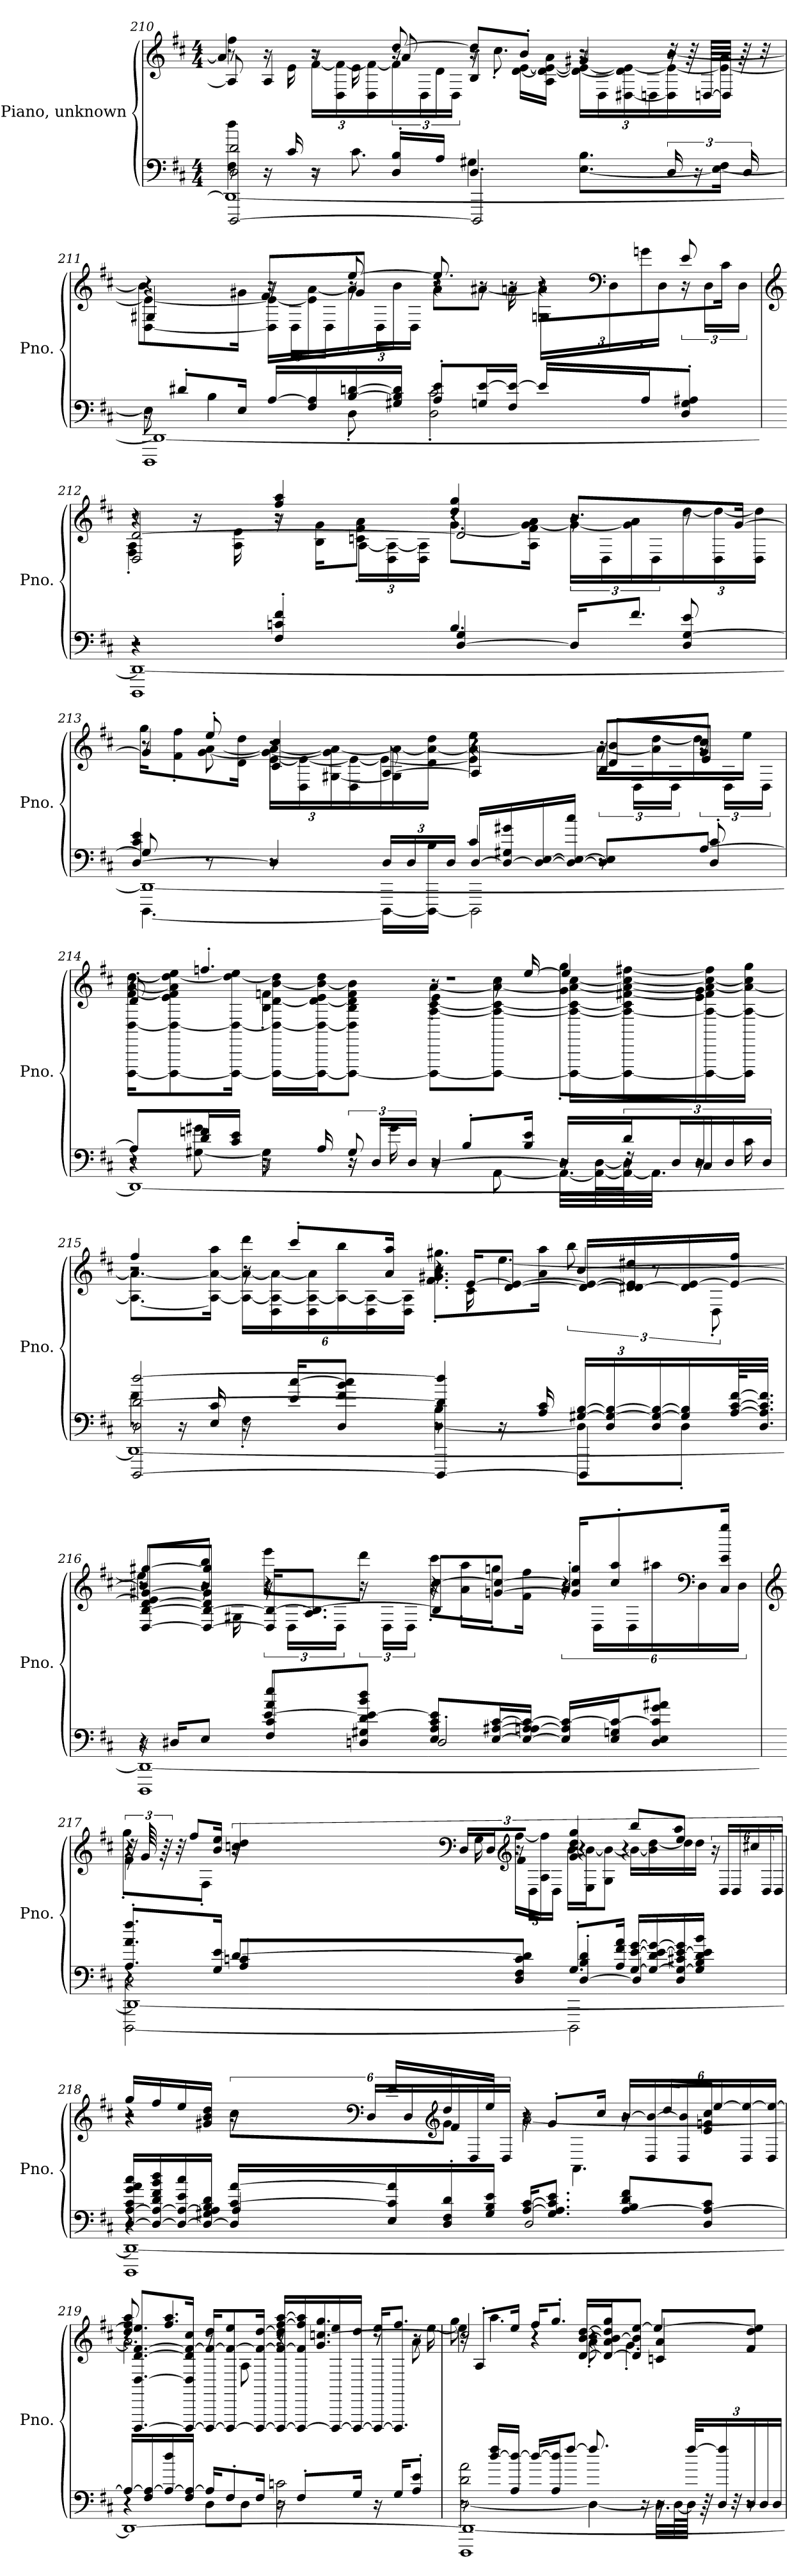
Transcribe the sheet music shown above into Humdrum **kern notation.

**kern	**kern
*part1	*part1
*staff2	*staff1
*I"Piano, unknown	*
*I'Pno.	*
!!LO:LB:g=z
*clefF4	*clefG2
*k[f#c#]	*k[f#c#]
*M4/4	*M4/4
=210	=210
*^	*^
*	*^	*	*^
*	*	*^	*	*	*^
8r	4F#\ 4dd\	[2DDD/ 2D/ 2d/	1DD_	8A/]	8r	4a/]	4ff#\
16r	.	.	.	4A/	16r	.	.
16c#/	.	.	.	.	16e\	.	.
*	*	*	*	*	*	*	*Xbrackettup
8r	16r	.	.	.	16r	8r	[24f#\LL
.	.	.	.	.	.	.	24D\ 24f#\_
.	8.c#\	.	.	.	16e\	.	.
.	.	.	.	.	.	.	24D\ 24f#\_
*	*	*	*	*	*brackettup	*	*
16D/' 16B/'LL	.	.	.	[8dd/	24r	8a/	16f#\]
.	.	.	.	.	24D\LL	.	.
16A/JJ	.	.	.	.	.	.	16d\JJ
.	.	.	.	.	24D\JJ	.	.
4.D/	4G#X\	2DDD/]	.	8dd/L]	8r	4B'/	16r
.	.	.	.	.	.	.	8.cc#'\
.	.	.	.	8b'/J	[16d\ [16e\LL	.	.
.	.	.	.	.	16A\ 16d\_ 16e\_ 16a\JJ	.	.
.	[8.E\ 8.B\L	.	.	4g#X/	16d\_ 16e\_LL	8r	24r
.	.	.	.	.	.	.	24D\LL
.	.	.	.	.	[16D#X\ 16d\] 16e\_	.	.
.	.	.	.	.	.	.	24Dn\J
24D/	.	.	.	.	16D#\] 16e\_	32r	[8b\J
.	.	.	.	.	.	64r	.
24r	.	.	.	.	.	.	.
.	.	.	.	.	.	[64Dn/LLLL	.
.	16E\_ 16F#\Jk	.	.	.	16e\_ 16a\JJ	64D/JJJJ]	.
.	.	.	.	.	.	64r	.
24D/	.	.	.	.	.	.	.
.	.	.	.	.	.	32r	.
!!LO:PB:g=z	!!	!!	!!
=211	=211	=211	=211	=211	=211	=211	=211
16r	8E\]	1DDD	1DD_	4r	[4D\ 4e\_	4G#X/	8.b\L]
8d#X'/L	.	.	.	.	.	.	.
.	4B\	.	.	.	.	.	.
16E/Jk	.	.	.	.	.	.	16g#X\Jk
[16A/LL	.	.	.	8r	16D\] 16e\_LL	8f#/L	24r
.	.	.	.	.	.	.	24D\LL
16F#/ 16A/]	.	.	.	.	16e\] [16a\	.	.
.	.	.	.	.	.	.	24D\JJ
[16B/ [16dn/	8D'\	.	.	[8ee/	16a\]	8g#/J	24r
.	.	.	.	.	.	.	24D\LL
16G#X/ 16B/] 16d/]JJ	.	.	.	.	16b\JJ	.	.
.	.	.	.	.	.	.	24D\JJ
8A/' 8e/'L	2D\' 2c#\'	.	.	8.ee/]	8a\L	4r	8r
16Gn/ [16e/L	.	.	.	.	[8a#X\J	.	16r
16F#/ 16e/_JJ	.	.	.	16r	.	.	16an\
*	*	*	*	*	*	*	*Xbrackettup
16e/LL]	.	.	.	4r	16a#\KL]	8r	24Gn\LL
*	*	*	*	*clefF4	*	*	*
.	.	.	.	.	.	.	24D\
16A/J	.	.	.	.	8gn'\	.	.
.	.	.	.	.	.	.	24D\JJ
*	*	*	*	*	*	*	*brackettup
8D/' 8G/' 8A#X/'J	.	.	.	.	.	8e/	24r
.	.	.	.	.	.	.	24D\LL
.	.	.	.	.	16c#\Jk	.	.
.	.	.	.	.	.	.	24D\JJ
!!LO:LB:g=z	!!	!!	!!
=212	=212	=212	=212	=212	=212	=212	=212
*	*	*	*	*clefG2	*	*	*
4r	1DDD	2r	1DD_	4r	8r	2D/ [2d/	4F#\' 4A\'
.	.	.	.	.	16r	.	.
.	.	.	.	.	16A\ 16e\	.	.
4F#/' 4cn/' 4f#/'	.	.	.	4ff#/ 4aa/	16r	.	8r
.	.	.	.	.	16B\ 16g\KL	.	.
*	*	*	*	*	*	*	*Xbrackettup
.	.	.	.	.	8cn\' 8f#\' 8a\'J	.	[24A\LL
.	.	.	.	.	.	.	24D\ 24A\_
.	.	.	.	.	.	.	24D\ 24A\]JJ
4.B/	.	[4D/ 4G/	.	4dd/ 4gg/	[8.g\L	2d/]	4r
.	.	.	.	.	16A\ 16f#\ 16g\_ 16a\Jk	.	.
*	*	*	*	*	*	*	*brackettup
.	.	16D/KL]	.	8.b/L	16g\LL_	.	24r
.	.	.	.	.	.	.	24D\LL
.	.	8.f#/J	.	.	16g\] 16a\	.	.
.	.	.	.	.	.	.	24D\JJ
*	*	*	*	*	*Xbrackettup	*	*
8D/ [8G/ 8e/	.	.	.	.	[24dd\	.	8r
.	.	.	.	.	24D\ 24dd\_	.	.
.	.	.	.	[16g/Jk	.	.	.
.	.	.	.	.	24D\ 24dd\]JJ	.	.
!!LO:LB:g=z	!!	!!	!!
=213	=213	=213	=213	=213	=213	=213	=213
8G/]	[4.DDD\	[4D/ 4c#/ 4e/	1DD_	4g/]	8r	8r	16gg\KL
.	.	.	.	.	.	.	8f#\' 8ff#\'
8r	.	.	.	.	[8g\ [8a\	8ee'/	.
.	.	.	.	.	.	.	16d\ 16dd\Jk
8r	.	4D/]	.	8r	16g\_ 16a\_LL	4c#/ 4cc#/	[24e\LL
.	.	.	.	.	.	.	24D\ 24e\_
.	.	.	.	.	[16G#X\ 16g\] 16a\_	.	.
.	.	.	.	.	.	.	24D\ 24e\_J
*Xbrackettup	*	*	*	*	*	*	*
24D/LL	16DDD\LL_	.	.	[8A/	16G#\] 16a\_	.	8e\J_
24D/	.	.	.	.	.	.	.
.	16DDD\_ 16B\JJ	.	.	.	16d\ 16a\_ 16dd\JJ	.	.
24D/JJ	.	.	.	.	.	.	.
[16D/LL	2DDD\]	4c#/	.	4A/]	4a\_ 4ee\	4r	4e\]
16D/_ 16G#X/ 16g#X/	.	.	.	.	.	.	.
16D/_ [16E/	.	.	.	.	.	.	.
16D/_ 16E/_ 16cc#/JJ	.	.	.	.	.	.	.
*	*	*	*	*	*	*	*brackettup
8D/] 8E/]L	.	8r	.	8B/L	16a\LL_	8d/ 8b/L	24r
.	.	.	.	.	.	.	24D\LL
.	.	.	.	.	16a\] [16dd\	.	.
.	.	.	.	.	.	.	24D\JJ
[8A/J	.	8D/' 8c#/'	.	8g/ 8cc#/J	16dd\]	8e/J	24r
.	.	.	.	.	.	.	24D\LL
.	.	.	.	.	16ee\JJ	.	.
.	.	.	.	.	.	.	24D\JJ
!!LO:LB:g=z	!!	!!	!!
=214	=214	=214	=214	=214	=214	=214	=214
8A/L]	8r	4r	1DD_	1r	4r	8d'/	[16DDD\ [16D\ [16f#\ [16a\ [16dd\KL
.	.	.	.	.	.	.	8DDD\_ 8D\_ 8e\ 8f#\] 8a\] 8dd\_ 8ee\
16d/ 16fn/L	[8G#X\ 8g#X\	.	.	.	.	4.ffn'/	.
16c#/ 16e/JJ	.	.	.	.	.	.	16DDD\_ 16D\_ 16dd\_ 16ee\Jk
16r	8G#\]	8r	.	.	4B\' 4fn\'	.	16DDD\_ 16D\_ [16d\ [16b\ 16dd\]LL
16A/	.	.	.	.	.	.	16DDD\_ 16D\_ 16d\_ 16e\ 16b\_ 16dd\J
*brackettup	*	*	*	*	*	*	*
24r	16r	8G#/	.	.	.	.	8DDD\_ 8D\] 8B\ 8d\] 8f\ 8b\]J
24D/LL	.	.	.	.	.	.	.
.	16g#\	.	.	.	.	.	.
24D/JJ	.	.	.	.	.	.	.
16r	8r	[4D/	.	.	4e'\	8r	8DDD\_ [8A\ [8c#\ [8a\L
8B'/L	.	.	.	.	.	.	.
.	[8AA\	.	.	.	.	16r	8DDD\_ 8A\_ 8c#\_ 8a\_ 8cc#\J
16B/ 16e/Jk	.	.	.	.	.	[16ee/	.
16r	32.AA\LLL_	16D/LL]	.	.	8g\' 8gg\'L	4ee/]	16DDD\_ 16A\_ 16c#\_ 16a\_ [16cc#\LL
.	64AA\_ [64D\L	.	.	.	.	.	.
48r	64AA\_ 64D\]J	16d/J	.	.	.	.	16DDD\_ 16A\_ 16c#\] [16f#X\ 16a\_ 16cc#\_ [16ff#X\
.	32.AA\JJJ]	.	.	.	.	.	.
24D/LL	.	.	.	.	.	.	.
*Xbrackettup	*	*	*	*	*	*	*
24D/	16r	8C#/J	.	.	8e\ 8g\J	.	16DDD\_ 16A\_ 16f#\] 16a\_ 16cc#\_ 16ff#\]
24D/	.	.	.	.	.	.	.
.	16c#\	.	.	.	.	.	16DDD\] 16A\_ 16a\_ 16cc#\] 16gg\JJ
24D/JJ	.	.	.	.	.	.	.
!!LO:LB:g=z	!!	!!	!!
=215	=215	=215	=215	=215	=215	=215	=215
8r	4f#\	[2DDD/ 2D/ [2d/ [2dd/	1DD_	2r	2r	4ff#/	8.A\_ 8.a\_L
16r	.	.	.	.	.	.	.
16E/ 16c#/	.	.	.	.	.	.	16A\_ 16a\_ 16aa\Jk
*	*	*	*	*	*	*	*Xbrackettup
16r	4F#'\	.	.	.	.	16r	24A\_ 24a\_ 24ddd\LL
.	.	.	.	.	.	.	24D\ 24A\_ 24a\_
16e/ [16cc#/KL	.	.	.	.	.	8ccc#'/L	.
.	.	.	.	.	.	.	24D\ 24A\_ 24a\]
8D/ 8f#/ 8b/ 8cc#/]J	.	.	.	.	.	.	24A\_ 24bb\
.	.	.	.	.	.	.	24D\ 24A\_
.	.	.	.	.	.	16a/ 16aa/Jk	.
.	.	.	.	.	.	.	24D\ 24A\]JJ
8r	[4D\ 4B\	4DDD/_ 4d/] 4dd/]	.	4r	16r	16r	8.f#\' 8.g#X\' 8.b\' 8.gg#X\'L
.	.	.	.	.	16c#\	[16e/KL	.
16r	.	.	.	.	[4.ee\	[8d/ 8e/_J	.
16A/ 16c#/	.	.	.	.	.	.	16a\ 16aa\Jk
*	*	*	*	*	*	*	*brackettup
[24G#X/ [24B/LL	8D\L]	4DDD/]	.	[4b/	.	16d/_ 16e/_LL	12bb\
24D/ 24G#/_ 24B/_	.	.	.	.	.	.	.
.	.	.	.	.	.	16d/] [16d#X/ 16e/] 16dd#X/	.
24D/ 24G#/_ 24B/_	.	.	.	.	.	.	12r
16G#/] 16B/]	8D'\J	.	.	.	.	16d#/] [16e/	.
.	.	.	.	.	.	.	12D'\
[64A/ [64c#/ [64f#/KL	.	.	.	.	.	16e/_ 16ff#/JJ	.
32.D/ 32.A/] 32.c#/] 32.f#/]JJJ	.	.	.	.	.	.	.
!!LO:LB:g=z	!!	!!	!!
=216	=216	=216	=216	=216	=216	=216	=216
16r	1DDD	4r	1DD_	8b/L]	4ee\]	[8D/ [8B/ [8d/ 8e/] [8g#X/ [8gg#X/L	8r
16D#X/KL	.	.	.	.	.	.	.
8E/J	.	.	.	8b/ 8bb/J	.	8D/_ 8B/_ 8d/] 8g#/] 8gg#/]J	16r
.	.	.	.	.	.	.	16G#X\
[8e/L	.	4F#/' 4c#/' 4a/' 4ee/'	.	4r	8eee\L	16D/] 16B/_KL	24r
.	.	.	.	.	.	.	24D\LL
.	.	.	.	.	.	8.A/ 8.B/_J	.
.	.	.	.	.	.	.	24D\JJ
8Dn/ 8G#X/ 8d/ 8e/_ 8b/ 8dd/J	.	.	.	.	8ddd\J	.	24r
.	.	.	.	.	.	.	24D\LL
.	.	.	.	.	.	.	24D\JJ
8E/ 8A/ 8c#/ 8e/]L	.	2D'/	.	4r	8ccc#'\L	8B/] [8cc#/L	16r
.	.	.	.	.	.	.	8a\' 8aa\'L
[16E/ [16A#X/ [16c#/L	.	.	.	.	8ggn'\J	[8gn/ 8cc#/_J	.
16E/_ 16An/ 16A#/_ 16c#/_JJ	.	.	.	.	.	.	16f#\ 16ff#\Jk
16E/] 16A#/] 16c#/_LL	.	.	.	4a'/	4r	16g/] 16cc#/] 16gg/KL	24r
.	.	.	.	.	.	.	24D\LL
16E/ 16Gn/ 16c#/_J	.	.	.	.	.	8cc#/' 8aa/'	.
.	.	.	.	.	.	.	24D\
*	*	*	*	*	*	*	*Xbrackettup
8D/ 8E/ 8c#/] 8g/ 8a#X/J	.	.	.	.	.	.	24aa#X\
*	*	*	*	*clefF4	*	*	*
.	.	.	.	.	.	.	24D\
.	.	.	.	.	.	16C#/ 16e/ 16gg/Jk	.
.	.	.	.	.	.	.	24D\JJ
!!LO:PB:g=z	!!	!!	!!
=217	=217	=217	=217	=217	=217	=217	=217
*	*	*	*	*clefG2	*	*	*
*	*	*	*	*	*	*brackettup	*
8.A/' 8.a/' 8.ff#/'L	[2DDD\ 2D\	4r	1DD_	4r	4f#\	96r	8gg'\L
.	.	.	.	.	.	96g/	.
.	.	.	.	.	.	96r	.
.	.	.	.	.	.	32r	.
.	.	.	.	.	.	8ff#/L	.
.	.	.	.	.	.	.	8F#'\J
16G/ 16e/Jk	.	.	.	.	.	16b/ 16ee/Jk	.
[8d/L	.	4A/' 4cn/'	.	4ccn/ 4dd/	8r	24r	16r
*	*	*	*	*clefF4	*	*	*
.	.	.	.	.	.	24D/LL	.
.	.	.	.	.	.	.	16G\
.	.	.	.	.	.	24D/J	.
*	*	*	*	*clefG2	*	*	*
8D/ 8F#/ 8c/ 8d/]J	.	.	.	.	[16ff#\LL	8f#/J	24r
.	.	.	.	.	.	.	24D\LL
.	.	.	.	.	16A\ 16ff#\]JJ	.	.
.	.	.	.	.	.	.	24D\JJ
8.G'/L	2DDD\]	[4D/' 4B/' 4d/'	.	4g/ 4dd/ 4gg/	2r	8r	[16b\LL
.	.	.	.	.	.	.	16E\ 16b\_J
.	.	.	.	.	.	16r	8G\ 8b\_J
16A/ 16f#/ 16a/Jk	.	.	.	.	.	16aa/	.
[16G/ [16e/ [16g/LL	.	4D/]	.	8bb/L	.	24r	16b\LL_
.	.	.	.	.	.	24D/LL	.
16G/_ 16d/ 16e/_ 16g/_	.	.	.	.	.	.	16b\] [16dd\
.	.	.	.	.	.	24D/	.
*	*	*	*	*	*	*Xbrackettup	*
16D/ 16G/_ 16c#X/ 16e/_ 16g/]	.	.	.	8ee/J	.	24cc#X/	16dd\]
.	.	.	.	.	.	24D/	.
16G/] 16B/ 16d/ 16e/] 16b/JJ	.	.	.	.	.	.	16dd\JJ
.	.	.	.	.	.	24D/JJ	.
!!LO:LB:g=z	!!	!!	!!
=218	=218	=218	=218	=218	=218	=218	=218
[16D/ [16A/ 16c#/ 16g/ 16a/ 16cc#/LL	1DDD	4r	1DD_	4r	4r	16gg/LL	2r
16D/_ 16A/_ 16d/ 16f#/ 16b/ 16dd/	.	.	.	.	.	16ff#/	.
16D/_ 16A/_ 16e/ 16cc#/	.	.	.	.	.	16ee/	.
16D/_ 16G#X/ 16A/] 16B/ 16d/JJ	.	.	.	.	.	16g#X/ 16b/ 16dd/JJ	.
*	*	*	*	*	*	*brackettup	*
16D/] [16c#/ [16a/LL	.	4A/	.	16r	8cc#\L	24r	.
*	*	*	*	*clefF4	*	*	*
.	.	.	.	.	.	24D/LL	.
16E/ 16c#/] 16a/]	.	.	.	16e/LL	.	.	.
.	.	.	.	.	.	24D/	.
*	*	*	*	*clefG2	*	*	*
*	*	*	*	*	*	*Xbrackettup	*
16D/' 16F#/' 16d/'	.	.	.	16dd/	8g#\J	24f#/	.
.	.	.	.	.	.	24D/	.
16G#/ 16B/ 16e/JJ	.	.	.	16ee/JJ	.	.	.
.	.	.	.	.	.	24D/JJ	.
[16A/ [16c#/KL	.	2D/	.	4r	[2a\	16r	8r
8.G#/ 8.A/] 8.c#/] 8.e/J	.	.	.	.	.	8g#'/L	.
.	.	.	.	.	.	.	4.AA\
.	.	.	.	.	.	16cc#/Jk	.
[8A/ 8B/ 8d/ 8f#/L	.	.	.	16r	.	[24b/LL	.
.	.	.	.	.	.	24D/ 24b/_	.
.	.	.	.	16dd/KL	.	.	.
.	.	.	.	.	.	24D/ 24b/]	.
8D/ 8A/_ 8c#/J	.	.	.	8e/ 8gn/ 8cc#/J	.	[24ee/	.
.	.	.	.	.	.	24D/ 24ee/_	.
.	.	.	.	.	.	24D/ 24ee/_JJ	.
*	*	*v	*v	*	*	*	*
!!LO:LB:g=z	!!	!!	!!
=219	=219	=219	=219	=219	=219	=219
16A/LL_	4r	1DD_	8dd/ 8ff#/ 8aa/	2.a\]	[8.DDD/ [8.D/ [8.d/ [8.f#/ 8.ee/]L	4r
16F#/ 16A/_	.	.	.	.	.	.
16A/_ 16dd/	.	.	4.ff#/ 4.aa/	.	.	.
16F#/ 16A/_JJ	.	.	.	.	16DDD/_ 16D/] 16d/] 16f#/_ 16cc#/Jk	.
16A/KL]	8D\L	.	.	.	16DDD/_ 16f#/_ 16dd/KL	8r
8F#'/	.	.	.	.	8DDD/_ 8f#/_ 8ee/	.
.	8D\J	.	.	.	.	8A\
16F#/Jk	.	.	.	.	16DDD/_ 16f#/_ [16dd/Jk	.
16r	2D\ 2cn\	.	8r	.	16DDD/_ 16f#/_ 16dd/] [16ff#/ [16aa/LL	4r
8F#'/L	.	.	.	.	16DDD/_ 16f#/] 16ff#/] 16aa/]	.
.	.	.	4.g/ [4.ccn/ 4.gg/	.	16DDD/_ 16ee/	.
16G/Jk	.	.	.	.	16DDD/_ 16dd/JJ	.
16r	.	.	.	8r	16DDD/_ 16ee/KL	8r
16G/KL	.	.	.	.	8.DDD/] 8.ff#/J	.
8A/' 8e/'J	.	.	.	8a\	.	16r
.	.	.	.	.	.	[16ee\
!!LO:LB:g=z	!!	!!	!!
=220	=220	=220	=220	=220	=220	=220
*	*	*^	*	*	*	*
8r	[2D\ 2d\ 2a\	1DDD	1DD_	2cc/]	8gg\	16r	4ee\]
.	.	.	.	.	.	8A'/L	.
[16dd/ 16ff#/LL	.	.	.	.	4.aa\	.	.
16A/ 16dd/_JJ	.	.	.	.	.	16ee/Jk	.
16dd/LL_	.	.	.	.	.	16ff#/KL	4r
16A/ 16dd/]J	.	.	.	.	.	8.gg'/J	.
[8ff#/J	.	.	.	.	.	.	.
8.ff#/]	4D\_	.	.	4r	8a'\	[16d/ [16b/ [16dd/LL	2r
.	.	.	.	.	.	16d/_ 16a/ 16b/_ 16dd/] 16gg/J	.
.	.	.	.	.	4.g'\	8d/] 8b/] [8ee/J	.
16r	.	.	.	.	.	.	.
16r	32.D\LLL]	.	.	4cn/ 4a/	.	8ee/L_	.
.	[64D\L	.	.	.	.	.	.
[48ff#/KLL	64D\JJJJ]	.	.	.	.	.	.
.	64r	.	.	.	.	.	.
24D/ 24ff#/]	.	.	.	.	.	.	.
.	32r	.	.	.	.	.	.
24D/	8r	.	.	.	.	8f#/ 8dd/ 8ee/]J	.
24D/	.	.	.	.	.	.	.
24D/JJ	.	.	.	.	.	.	.
*v	*v	*v	*v	*	*	*	*
*	*v	*v	*v	*v
=	=
*-	*-
